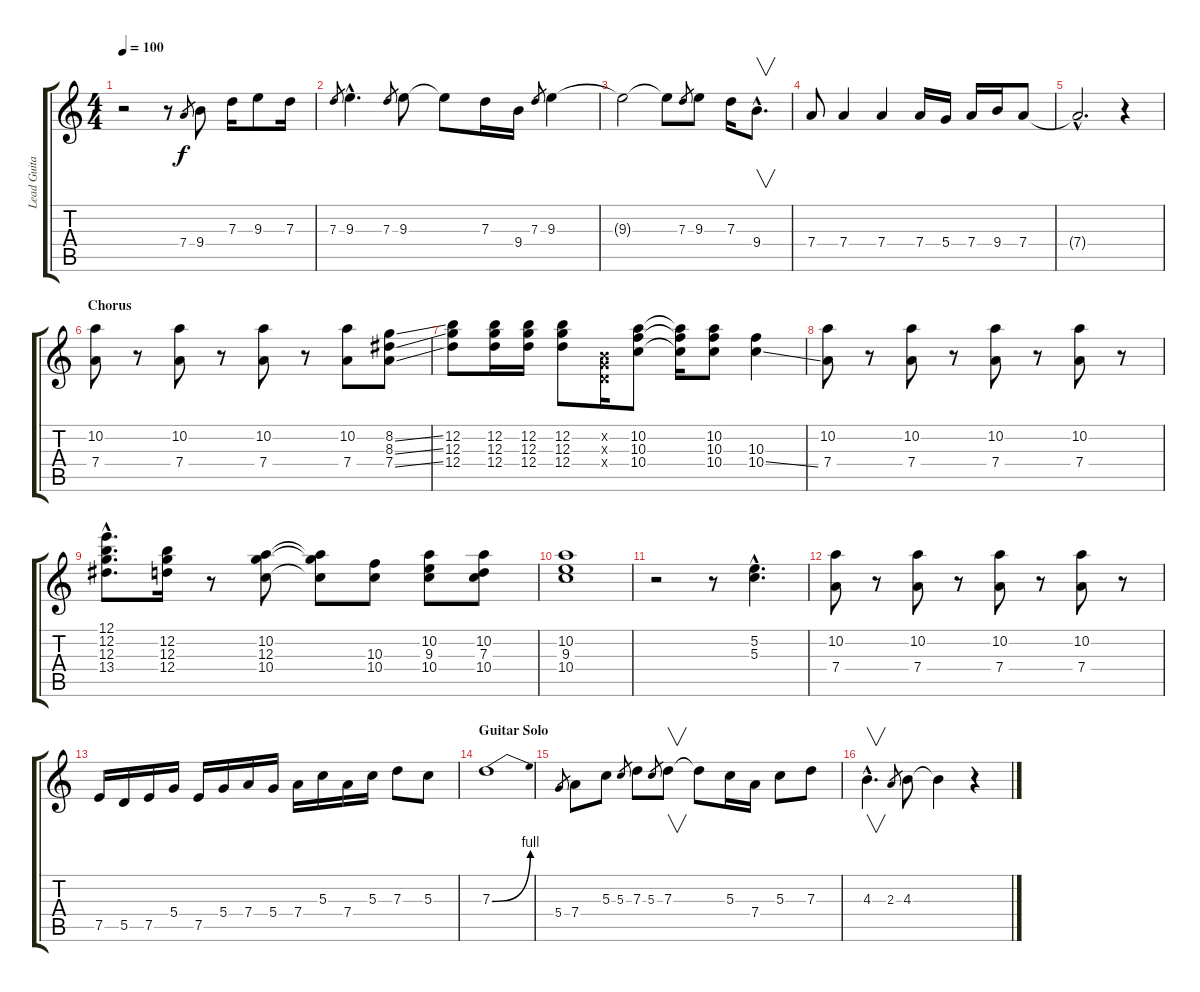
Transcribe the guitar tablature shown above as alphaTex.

\track ("Lead Guitar" "Lead Guita") {instrument electricguitarjazz}
\staff {score tabs}
\tuning (E4 B3 G3 D3 A2 E2) {hide}
\ts (4 4)
\tempo 100
\clef g2
\ks c
r.2{dy f} r.8 7.4.8{gr} 9.4.8 7.3.16 9.3.8 7.3.16 |
7.3.8{gr} 9.3{hac}.4{d} 7.3.8{gr} 9.3.8 9.3{t}.8 7.3.16 9.4.16 7.3.8{gr} 9.3.4 |
9.3{t}.2 9.3{t}.8 7.3.8{gr} 9.3.8 7.3.16 9.4{hac}.8{v d} |
7.4.8 7.4.4 7.4.4 7.4.16 5.4.16 7.4.16 9.4.16 7.4.8 |
7.4{hac t}.2{d} r.4 |
\section ("" "Chorus")
(10.2 7.4).8 r.8 (10.2 7.4).8 r.8 (10.2 7.4).8 r.8 (10.2 7.4).8 (8.2{ss} 8.3{ss} 7.4{ss}).8 |
(12.2 12.3 12.4).8 (12.2 12.3 12.4).16 (12.2 12.3 12.4).16 (12.2 12.3 12.4).8 (0.2{x} 0.3{x} 0.4{x}).16 (10.2 10.3 10.4).8 (10.2{t} 10.3{t} 10.4{t}).16 (10.2 10.3 10.4).8 (10.3 10.4{ss}).4 |
(10.2 7.4).8 r.8 (10.2 7.4).8 r.8 (10.2 7.4).8 r.8 (10.2 7.4).8 r.8 |
(12.1{hac} 12.2{hac} 12.3{hac} 13.4{hac}).8{d} (12.2 12.3 12.4).16 r.8 (10.2 12.3 10.4).8 (10.2{t} 12.3{t} 10.4{t}).8 (10.3 10.4).8 (10.2 9.3 10.4).8 (10.2 7.3 10.4).8 |
(10.2 9.3 10.4).1 |
r.2 r.8 (5.2{hac} 5.3{hac}).4{d} |
(10.2 7.4).8 r.8 (10.2 7.4).8 r.8 (10.2 7.4).8 r.8 (10.2 7.4).8 r.8 |
7.5.16 5.5.16 7.5.16 5.4.16 7.5.16 5.4.16 7.4.16 5.4.16 7.4.16 5.3.16 7.4.16 5.3.16 7.3.8 5.3.8 |
\section ("" "Guitar Solo")
7.3{be (bend 0 0 60 4)}.1 |
5.4.8{gr} 7.4.8 5.3.8 5.3.8{gr} 7.3.8 5.3.8{gr} 7.3.8{v} 7.3{t}.8 5.3.16 7.4.16 5.3.8 7.3.8 |
4.3{hac}.4{v d} 2.3.8{gr} 4.3.8 4.3{t}.4 r.4
